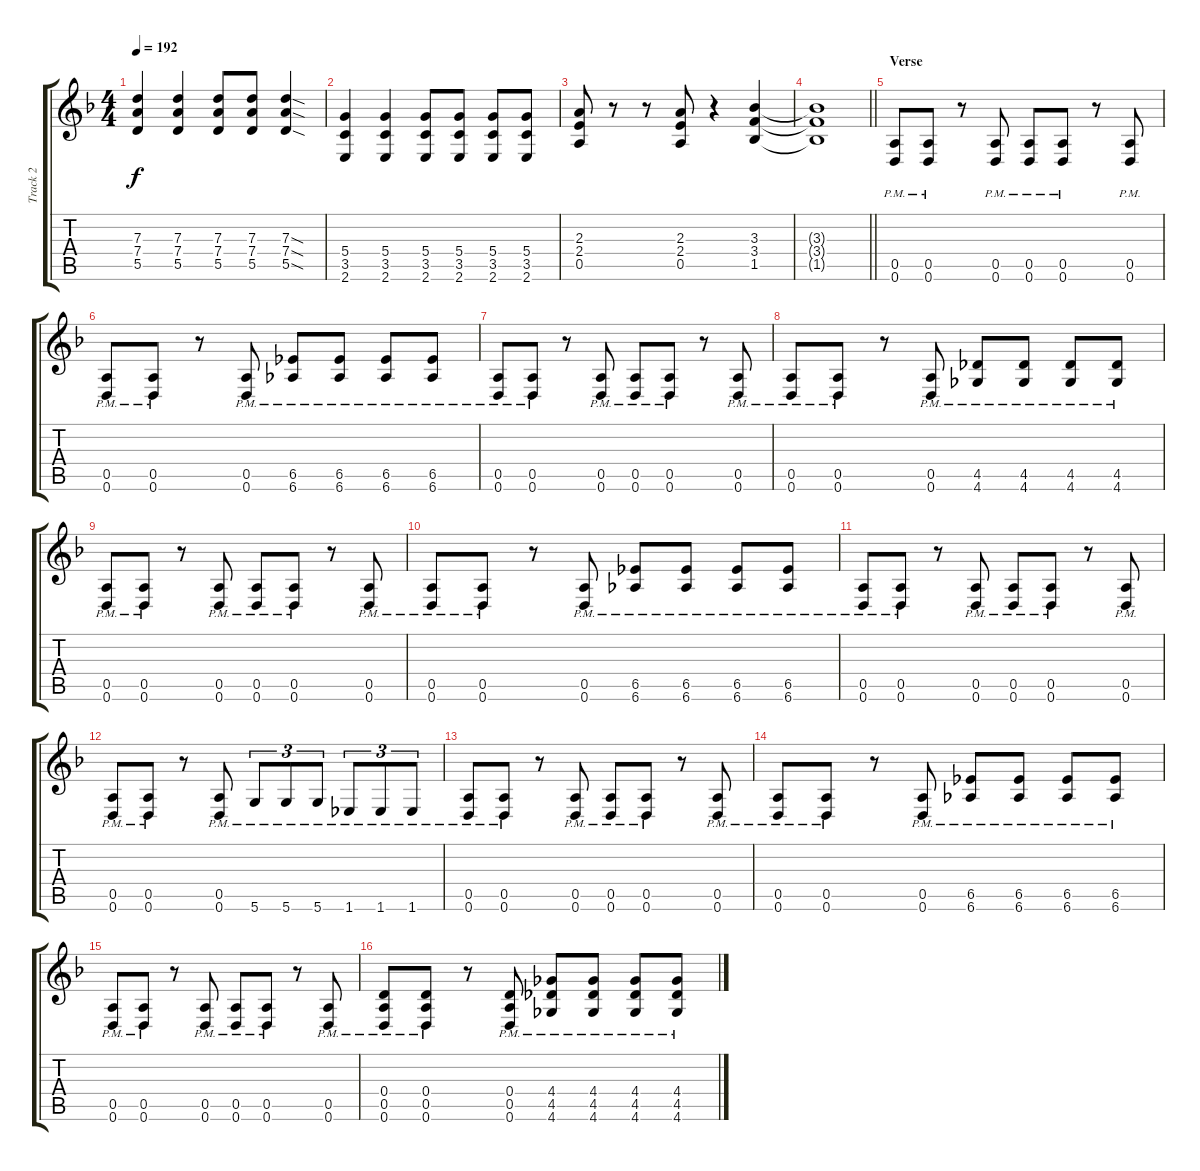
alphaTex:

\track ("Track 2" "Track 2") {instrument distortionguitar}
\staff {score tabs}
\tuning (E4 B3 G3 D3 A2 D2) {hide}
\ts (4 4)
\tempo 192
\clef g2
\ks f
(7.3 7.4 5.5).4{dy f} (7.3 7.4 5.5).4 (7.3 7.4 5.5).8 (7.3 7.4 5.5).8 (7.3{sod} 7.4{sod} 5.5{sod}).4 |
(5.4 3.5 2.6).4 (5.4 3.5 2.6).4 (5.4 3.5 2.6).8 (5.4 3.5 2.6).8 (5.4 3.5 2.6).8 (5.4 3.5 2.6).8 |
(2.3 2.4 0.5).8 r.8 r.8 (2.3 2.4 0.5).8 r.4 (3.3 3.4 1.5).4 |
\barLineRight lightlight
(3.3{t} 3.4{t} 1.5{t}).1 |
\section ("" "Verse")
(0.5{pm} 0.6{pm}).8 (0.5{pm} 0.6{pm}).8 r.8 (0.5{pm} 0.6{pm}).8 (0.5{pm} 0.6{pm}).8 (0.5{pm} 0.6{pm}).8 r.8 (0.5{pm} 0.6{pm}).8 |
(0.5{pm} 0.6{pm}).8 (0.5{pm} 0.6{pm}).8 r.8 (0.5{pm} 0.6{pm}).8 (6.5{pm} 6.6{pm}).8 (6.5{pm} 6.6{pm}).8 (6.5{pm} 6.6{pm}).8 (6.5{pm} 6.6{pm}).8 |
(0.5{pm} 0.6{pm}).8 (0.5{pm} 0.6{pm}).8 r.8 (0.5{pm} 0.6{pm}).8 (0.5{pm} 0.6{pm}).8 (0.5{pm} 0.6{pm}).8 r.8 (0.5{pm} 0.6{pm}).8 |
(0.5{pm} 0.6{pm}).8 (0.5{pm} 0.6{pm}).8 r.8 (0.5{pm} 0.6{pm}).8 (4.5{pm} 4.6{pm}).8 (4.5{pm} 4.6{pm}).8 (4.5{pm} 4.6{pm}).8 (4.5{pm} 4.6{pm}).8 |
(0.5{pm} 0.6{pm}).8 (0.5{pm} 0.6{pm}).8 r.8 (0.5{pm} 0.6{pm}).8 (0.5{pm} 0.6{pm}).8 (0.5{pm} 0.6{pm}).8 r.8 (0.5{pm} 0.6{pm}).8 |
(0.5{pm} 0.6{pm}).8 (0.5{pm} 0.6{pm}).8 r.8 (0.5{pm} 0.6{pm}).8 (6.5{pm} 6.6{pm}).8 (6.5{pm} 6.6{pm}).8 (6.5{pm} 6.6{pm}).8 (6.5{pm} 6.6{pm}).8 |
(0.5{pm} 0.6{pm}).8 (0.5{pm} 0.6{pm}).8 r.8 (0.5{pm} 0.6{pm}).8 (0.5{pm} 0.6{pm}).8 (0.5{pm} 0.6{pm}).8 r.8 (0.5{pm} 0.6{pm}).8 |
(0.5{pm} 0.6{pm}).8 (0.5{pm} 0.6{pm}).8 r.8 (0.5{pm} 0.6{pm}).8 5.6{pm}.8{tu (3 2)} 5.6{pm}.8{tu (3 2)} 5.6{pm}.8{tu (3 2)} 1.6{pm}.8{tu (3 2)} 1.6{pm}.8{tu (3 2)} 1.6{pm}.8{tu (3 2)} |
(0.5{pm} 0.6{pm}).8 (0.5{pm} 0.6{pm}).8 r.8 (0.5{pm} 0.6{pm}).8 (0.5{pm} 0.6{pm}).8 (0.5{pm} 0.6{pm}).8 r.8 (0.5{pm} 0.6{pm}).8 |
(0.5{pm} 0.6{pm}).8 (0.5{pm} 0.6{pm}).8 r.8 (0.5{pm} 0.6{pm}).8 (6.5{pm} 6.6{pm}).8 (6.5{pm} 6.6{pm}).8 (6.5{pm} 6.6{pm}).8 (6.5{pm} 6.6{pm}).8 |
(0.5{pm} 0.6{pm}).8 (0.5{pm} 0.6{pm}).8 r.8 (0.5{pm} 0.6{pm}).8 (0.5{pm} 0.6{pm}).8 (0.5{pm} 0.6{pm}).8 r.8 (0.5{pm} 0.6{pm}).8 |
(0.4{pm} 0.5 0.6).8 (0.4{pm} 0.5 0.6).8 r.8 (0.4{pm} 0.5 0.6).8 (4.4{pm} 4.5 4.6).8 (4.4{pm} 4.5 4.6).8 (4.4{pm} 4.5 4.6).8 (4.4{pm} 4.5 4.6).8
